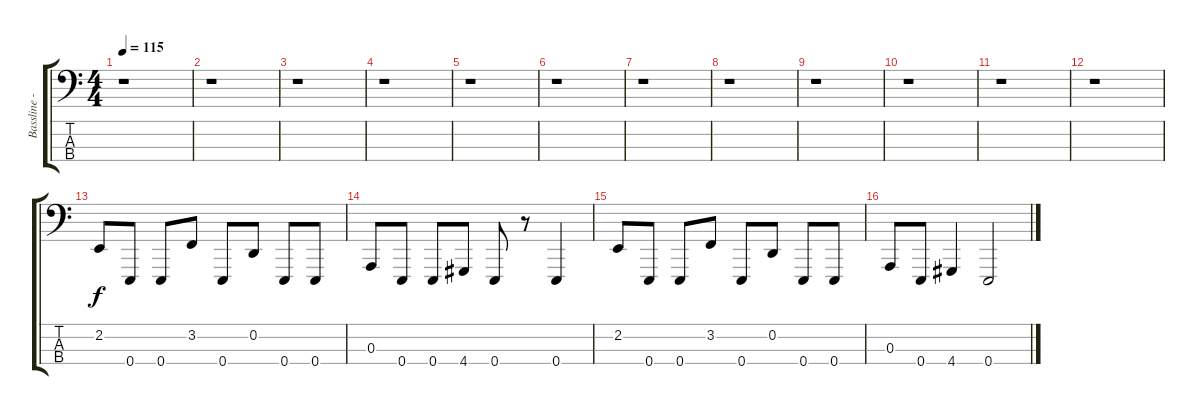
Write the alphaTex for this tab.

\track ("Bassline -1 Octave" "Bassline -") {instrument lead2sawtooth}
\staff {score tabs}
\tuning (G2 D2 A1 E1) {hide}
\ts (4 4)
\tempo 115
\clef f4
\ks c
r.1{dy f instrument lead2sawtooth} |
r.1 |
r.1 |
r.1 |
r.1 |
r.1 |
r.1 |
r.1 |
r.1 |
r.1 |
r.1 |
r.1 |
2.2.8 0.4.8 0.4.8 3.2.8 0.4.8 0.2.8 0.4.8 0.4.8 |
0.3.8 0.4.8 0.4.8 4.4.8 0.4.8 r.8 0.4.4 |
2.2.8 0.4.8 0.4.8 3.2.8 0.4.8 0.2.8 0.4.8 0.4.8 |
0.3.8 0.4.8 4.4.4 0.4.2
